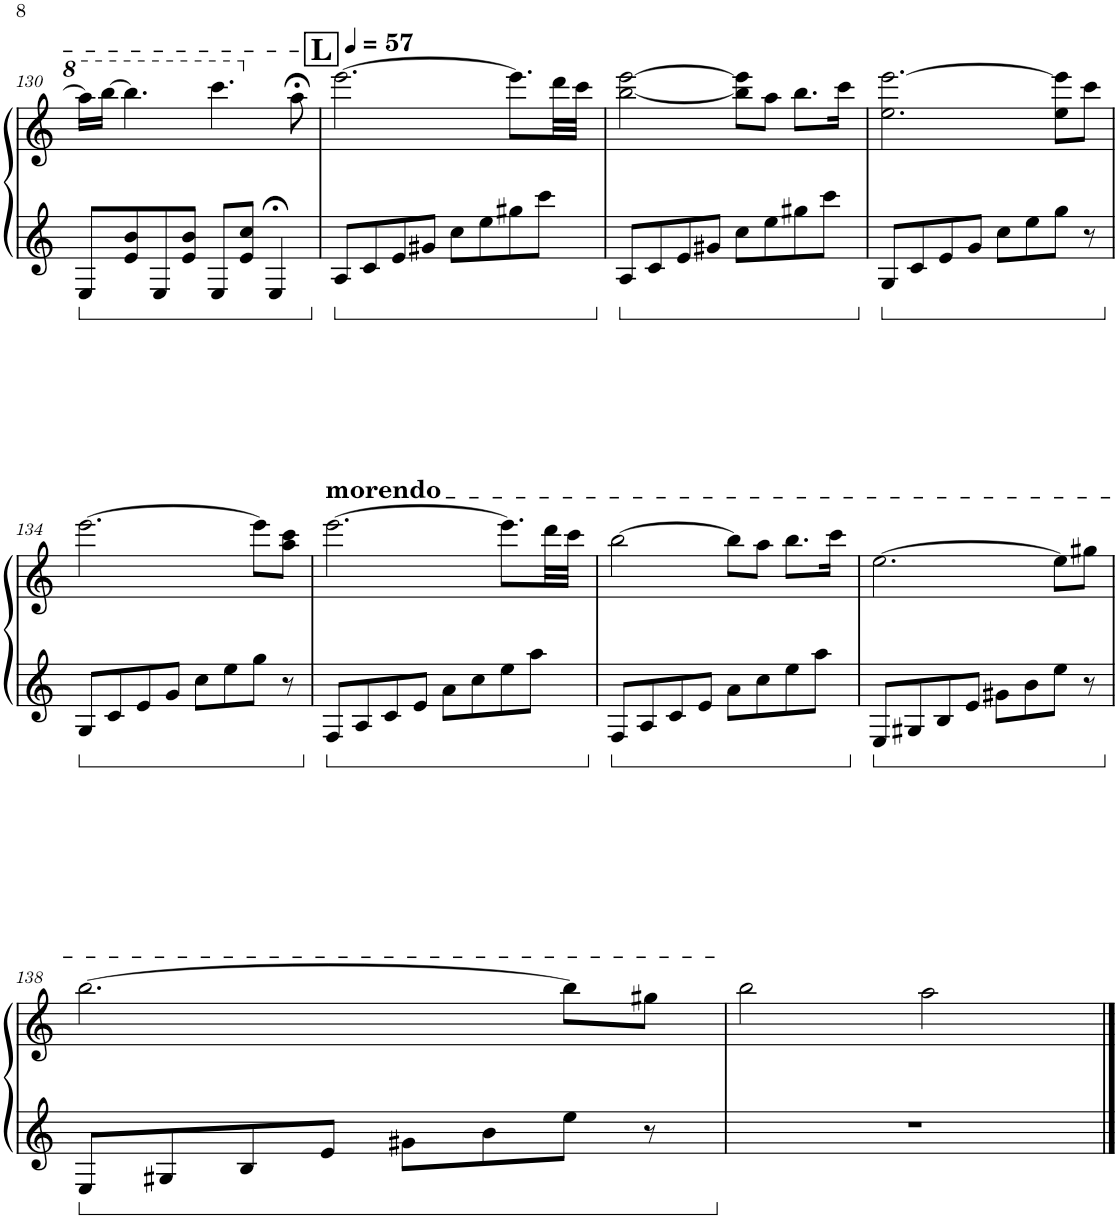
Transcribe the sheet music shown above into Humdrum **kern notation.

**kern	**kern
*part1	*part1
*staff2	*staff1
*I"Piano	*
*I'Pno.	*
!!LO:PB:g=z
*clefG2	*clefG2
*k[]	*k[]
*M4/4	*M4/4
=130	=130
8E/L	16aaa\LL]
.	[16bbb\JJ
8e/ 8b/	4.bbb\]
8E/	.
8e/ 8b/J	.
8E/L	4.cccc\
8e/ 8cc/J	.
4E;</	.
.	8aa;<\
=131	=131
!!LO:REH:place=s1:a:B:cj:fs=14:t=L
*	*MM57
8A/L	[2.eee\
8c/	.
8e/	.
8g#X/J	.
8cc\L	.
8ee\	.
8gg#X\	8.eee\L]
8ccc\J	.
.	32ddd\LL
.	32ccc\JJJ
=132	=132
8A/L	[2bb\ [2eee\
8c/	.
8e/	.
8g#X/J	.
8cc\L	8bb\] 8eee\]L
8ee\	8aa\J
8gg#X\	8.bb\L
8ccc\J	.
.	16ccc\Jk
=133	=133
8G/L	2.ee\ [2.eee\
8c/	.
8e/	.
8g/J	.
8cc\L	.
8ee\	.
8gg\J	8ee\ 8eee\]L
8r	8ccc\J
!!LO:LB:g=z
=134	=134
8G/L	[2.eee\
8c/	.
8e/	.
8g/J	.
8cc\L	.
8ee\	.
8gg\J	8eee\L]
8r	8aa\ 8ccc\J
=135	=135
!	!LO:TX:a:t=morendo
8F/L	[2.eee\
8A/	.
8c/	.
8e/J	.
8a\L	.
8cc\	.
8ee\	8.eee\L]
8aa\J	.
.	32ddd\LL
.	32ccc\JJJ
=136	=136
8F/L	[2bb\
8A/	.
8c/	.
8e/J	.
8a\L	8bb\L]
8cc\	8aa\J
8ee\	8.bb\L
8aa\J	.
.	16ccc\Jk
=137	=137
8E/L	[2.ee\
8G#X/	.
8B/	.
8e/J	.
8g#X\L	.
8b\	.
8ee\J	8ee\L]
8r	8gg#X\J
!!LO:LB:g=z
=138	=138
8E/L	[2.bb\
8G#X/	.
8B/	.
8e/J	.
8g#X\L	.
8b\	.
8ee\J	8bb\L]
8r	8gg#X\J
=139	=139
1r	2bb\
.	2aa\
==	==
*-	*-
